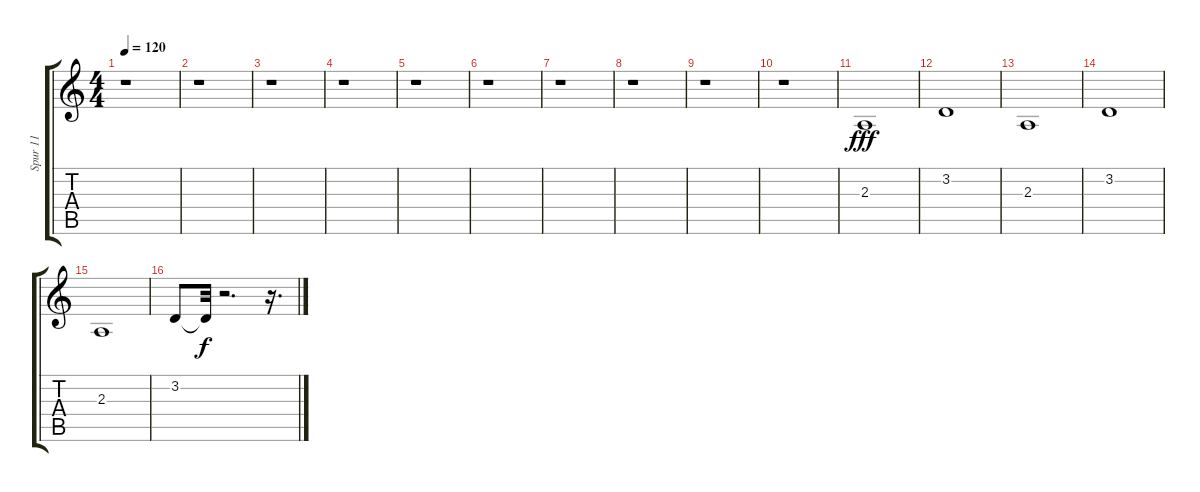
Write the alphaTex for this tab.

\track ("Spur 11" "Spur 11") {instrument synthstrings2}
\staff {score tabs}
\tuning (E4 B3 G3 D3 A2 E2) {hide}
\ts (4 4)
\tempo 120
\clef g2
\ks c
r.1{dy fff} |
r.1 |
r.1 |
r.1 |
r.1 |
r.1 |
r.1 |
r.1 |
r.1 |
r.1 |
2.3.1 |
3.2.1 |
2.3.1 |
3.2.1 |
2.3.1 |
3.2.8 3.2{t}.32{dy f} r.2{d} r.16{d}
